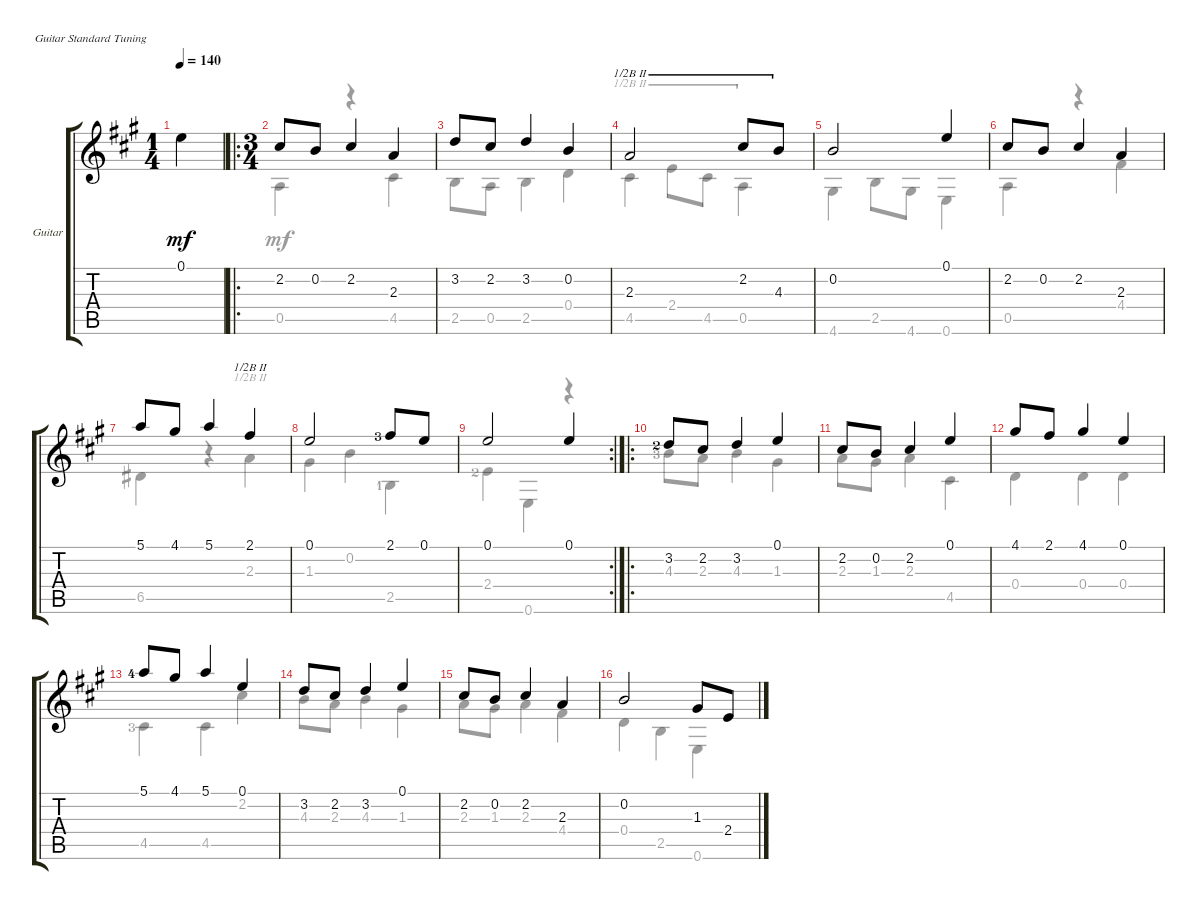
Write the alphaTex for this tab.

\defaultSystemsLayout 4
\bracketExtendMode groupsimilarinstruments
\firstSystemTrackNameOrientation horizontal
\otherSystemsTrackNameOrientation horizontal
\track ("Guitar" "Guitar") {instrument acousticguitarsteel}
\staff {score tabs}
\tuning (E4 B3 G3 D3 A2 E2)
\voice
\ts (1 4)
\tempo 140
\clef g2
\ks a
0.1.4{dy mf instrument acousticguitarsteel} |
\ro
\ts (3 4)
2.2.8 0.2.8 2.2.4 2.3.4 |
3.2.8 2.2.8 3.2.4 0.2.4 |
2.3.2{barre (2 half)} 2.2.8{barre (2 half)} 4.3.8{barre (2 half)} |
0.2.2 0.1.4 |
2.2.8 0.2.8 2.2.4 2.3.4 |
5.1.8 4.1.8 5.1.4 2.1.4{barre (2 half)} |
0.1.2 2.1{lf 4}.8 0.1.8 |
\rc 2
0.1.2 0.1.4 |
\ro
3.2{lf 3}.8 2.2.8 3.2.4 0.1.4 |
2.2.8 0.2.8 2.2.4 0.1.4 |
4.1.8 2.1.8 4.1.4 0.1.4 |
5.1{lf 5}.8 4.1.8 5.1.4 0.1.4 |
3.2.8 2.2.8 3.2.4 0.1.4 |
2.2.8 0.2.8 2.2.4 2.3.4 |
0.2.2 1.3.8 2.4.8
\voice
\clef g2
\ottava regular
\simile none
\ks a
|
0.5.4 r.4 4.5.4 |
2.5.8 0.5.8 2.5.4 0.4.4 |
4.5.4{barre (2 half)} 2.4.8{barre (2 half)} 4.5.8{barre (2 half)} 0.5.4{barre (2 half)} |
4.6.4 2.5.8 4.6.8 0.6.4 |
0.5.4 r.4 4.4.4 |
6.5.4 r.4 2.3.4{barre (2 half)} |
1.3.4 0.2.4 2.5{lf 2}.4 |
2.4{lf 3}.4 0.6.4 r.4 |
4.3{lf 4}.8 2.3.8 4.3.4 1.3.4 |
2.3.8 1.3.8 2.3.4 4.5.4 |
0.4.4 0.4.4 0.4.4 |
4.5{lf 4}.4 4.5.4 2.2.4 |
4.3.8 2.3.8 4.3.4 1.3.4 |
2.3.8 1.3.8 2.3.4 4.4.4 |
0.4.4 2.5.4 0.6.4
